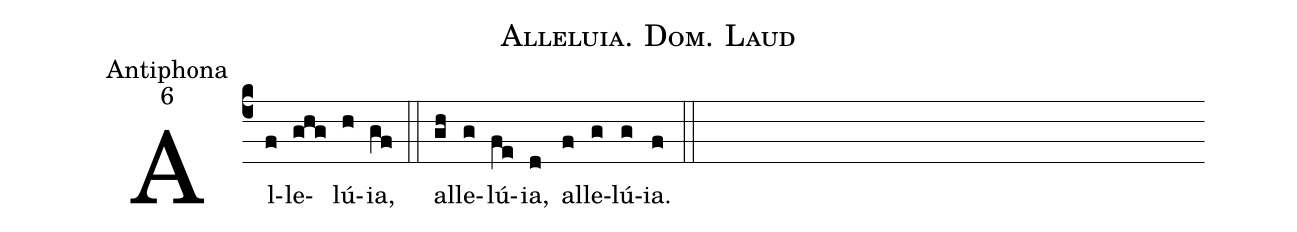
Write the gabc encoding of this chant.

name:Alleluia. Dom. Laud;
office-part:Antiphona;
mode:6;
%%
(c4) Al(f)le(ghg)lú(h)ia,(gf) (::)
al(gh)le(g)lú(fe)ia,(d) al(f)le(g)lú(g)ia.(f) (::)
